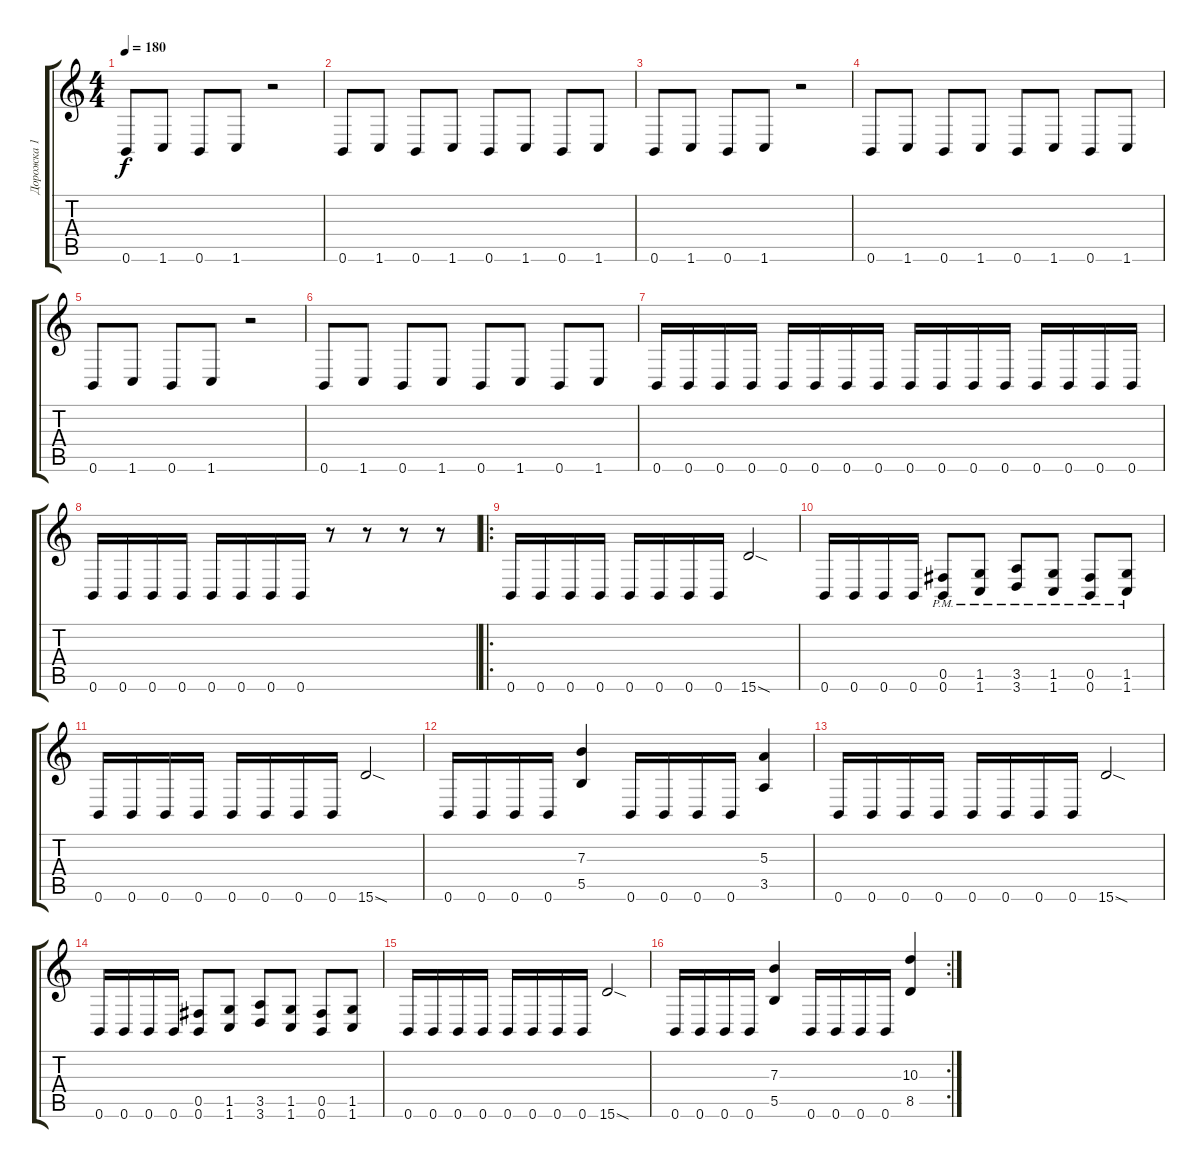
\track ("Дорожка 1" "Дорожка 1") {instrument distortionguitar}
\staff {score tabs}
\tuning (Db4 Ab3 E3 B2 Gb2 B1) {hide}
\ts (4 4)
\tempo 180
\clef g2
\ks c
0.6.8{dy f} 1.6.8 0.6.8 1.6.8 r.2 |
0.6.8 1.6.8 0.6.8 1.6.8 0.6.8 1.6.8 0.6.8 1.6.8 |
0.6.8 1.6.8 0.6.8 1.6.8 r.2 |
0.6.8 1.6.8 0.6.8 1.6.8 0.6.8 1.6.8 0.6.8 1.6.8 |
0.6.8 1.6.8 0.6.8 1.6.8 r.2 |
0.6.8 1.6.8 0.6.8 1.6.8 0.6.8 1.6.8 0.6.8 1.6.8 |
0.6.16 0.6.16 0.6.16 0.6.16 0.6.16 0.6.16 0.6.16 0.6.16 0.6.16 0.6.16 0.6.16 0.6.16 0.6.16 0.6.16 0.6.16 0.6.16 |
0.6.16 0.6.16 0.6.16 0.6.16 0.6.16 0.6.16 0.6.16 0.6.16 r.8 r.8 r.8 r.8 |
\ro
0.6.16 0.6.16 0.6.16 0.6.16 0.6.16 0.6.16 0.6.16 0.6.16 15.6{sod}.2 |
0.6.16 0.6.16 0.6.16 0.6.16 (0.5{pm} 0.6{pm}).8 (1.5{pm} 1.6{pm}).8 (3.5{pm} 3.6{pm}).8 (1.5{pm} 1.6{pm}).8 (0.5{pm} 0.6{pm}).8 (1.5{pm} 1.6{pm}).8 |
0.6.16 0.6.16 0.6.16 0.6.16 0.6.16 0.6.16 0.6.16 0.6.16 15.6{sod}.2 |
0.6.16 0.6.16 0.6.16 0.6.16 (7.3 5.5).4 0.6.16 0.6.16 0.6.16 0.6.16 (5.3 3.5).4 |
0.6.16 0.6.16 0.6.16 0.6.16 0.6.16 0.6.16 0.6.16 0.6.16 15.6{sod}.2 |
0.6.16 0.6.16 0.6.16 0.6.16 (0.5 0.6).8 (1.5 1.6).8 (3.5 3.6).8 (1.5 1.6).8 (0.5 0.6).8 (1.5 1.6).8 |
0.6.16 0.6.16 0.6.16 0.6.16 0.6.16 0.6.16 0.6.16 0.6.16 15.6{sod}.2 |
\rc 2
0.6.16 0.6.16 0.6.16 0.6.16 (7.3 5.5).4 0.6.16 0.6.16 0.6.16 0.6.16 (10.3 8.5).4
